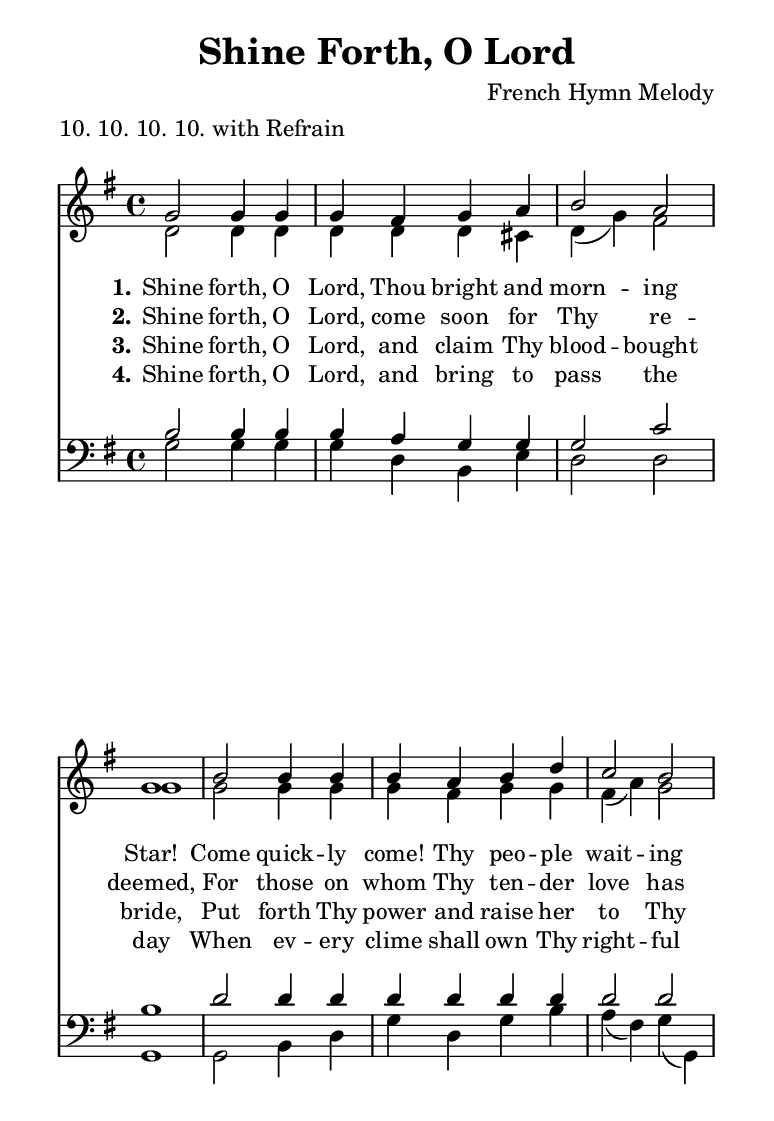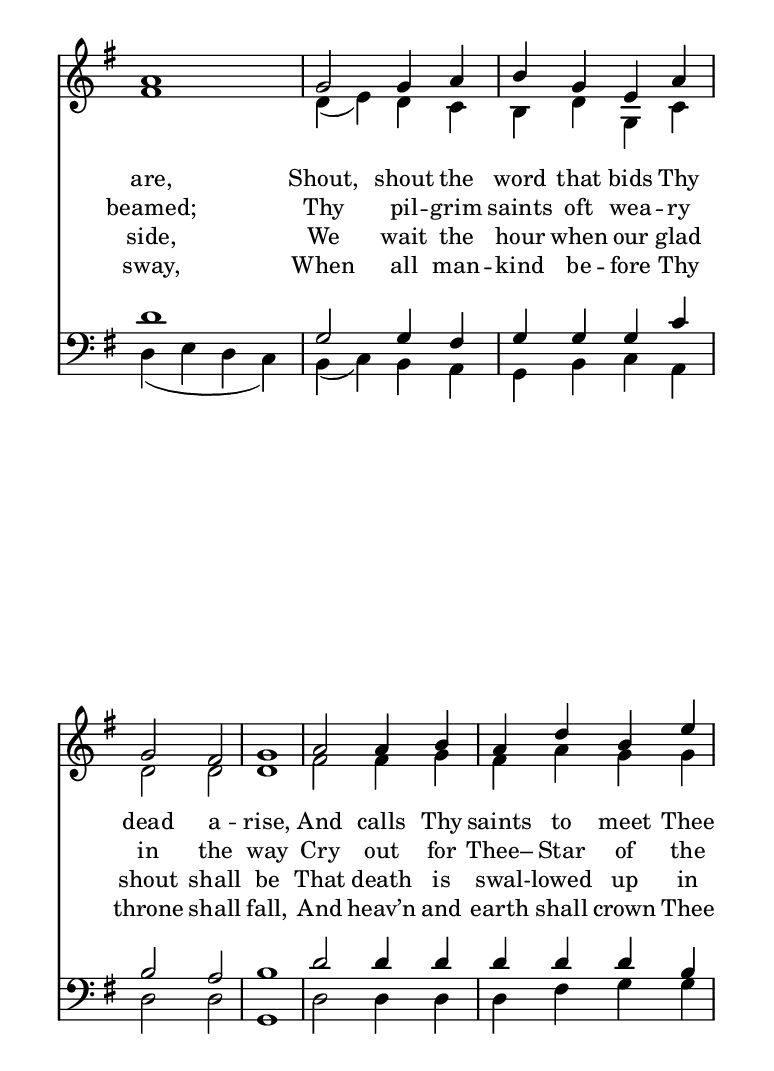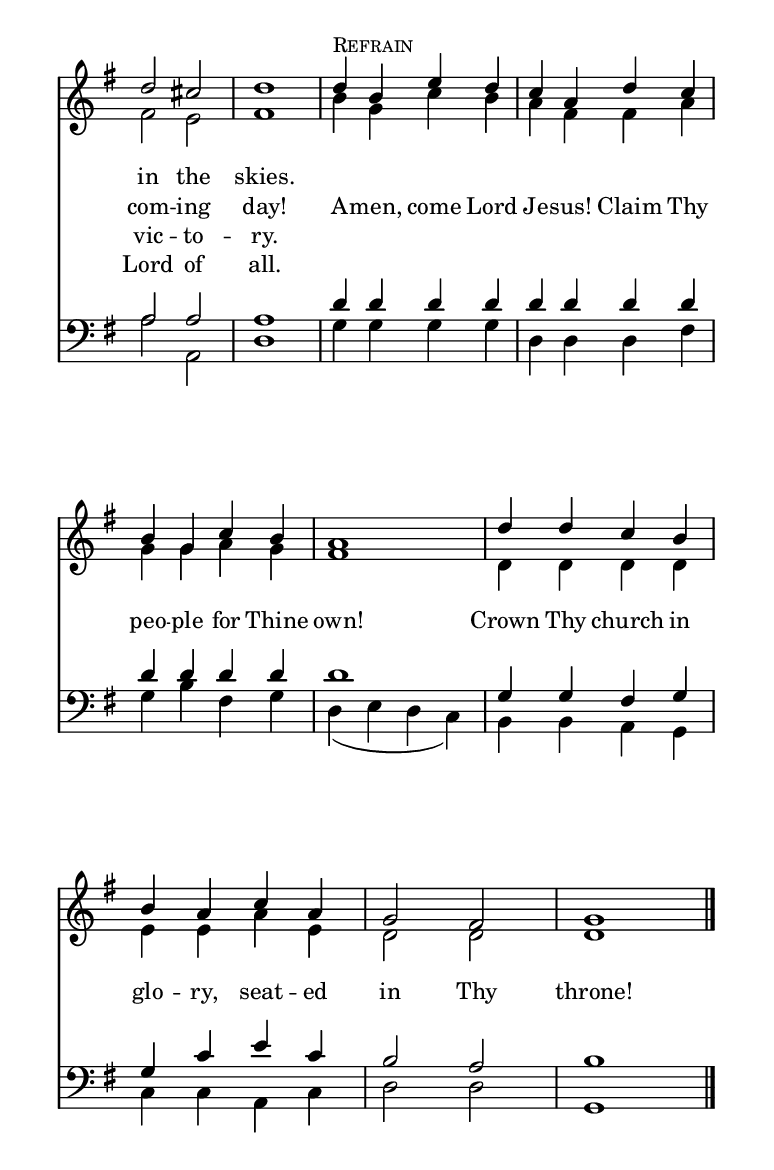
\include "common/global.ily"
\paper {
  \include "common/paper.ily"
}

\header{
  hymnnumber = "203"
  title = "Shine Forth, O Lord"
  tunename = "Viens, Seigneur"
  meter = "10. 10. 10. 10. with Refrain"
  poet = ""
  composer = "French Hymn Melody"
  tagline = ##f
}

global = {
  \include "common/overrides.ily"
  \override Staff.TimeSignature.style = #'()
  \time 4/4
  \override Score.MetronomeMark.transparent = ##t % hide all fermata changes too
  \tempo 4=120
  \key g \major
  \autoBeamOff
}

notesSoprano = {
\global
\relative c'' {

  g2 g4 g | g fis g a | b2 a | g1 |
  b2 b4 b | b a b d | c2 b | a1 |
  g2 g4 a | b g e a | g2 fis | g1 |
  a2 a4 b | a d b e | d2 cis | d1 |

  << s^\markup { \small \caps "Refrain" }
  { d4 b e d | c a d c | b g c b | a1 } >>
  d4 d c b | b a c a | g2 fis | g1 |

  \bar "|."

}
}

notesAlto = {
\global
\relative e' {

  d2 d4 d | d d d cis | d( g) fis2 | g1 |
  g2 g4 g | g fis g g | fis( a) g2 | fis1 |
  d4( e) d c | b d g, c | d2 d | d1 |
  fis2 fis4 g | fis4 a g g | fis2 e | fis1 |

  b4 g c b | a fis fis a | g g a g | fis1 |
  d4 d d d | e e a e | d2 d | d1 |

}
}

notesTenor = {
\global
\relative a {

  b2 b4 b | b a g g | g2 c | b1 |
  d2 d4 d | d d d d | d2 d | d1 |
  g,2 g4 fis | g g g c | b2 a | b1 |
  d2 d4 d | d d d b | a2 a | a1 |

  d4 d d d | d d d d | d d d d | d1 |
  g,4 g fis g | g c e c | b2 a | b1 |

}
}

notesBass = {
\global
\relative f {

  g2 g4 g | g d b e | d2 d | g,1 |
  g2 b4 d | g d g b | a( fis) g( g,) | d'4( e d c)
  b4( c) b a | g b c a | d2 d | g,1 |
  d'2 d4 d | d fis g g | a2 a, | d1 |

  g4 g g g | d d d fis | g b fis g | d( e d c)
  b4 b a g | c c a c | d2 d | g,1 |

}
}

Refrain = \lyricmode {

{ \eogbreak }

A -- men, come Lord Je -- sus! Claim Thy peo -- ple for Thine own!
Crown Thy church in glo -- ry, seat -- ed in Thy throne!

}

wordsA = \lyricmode {
\set stanza = "1."

Shine forth, O Lord, Thou bright and morn -- ing Star!
Come quick -- ly come! Thy peo -- ple wait -- ing are,
Shout, shout the word that bids Thy dead a -- rise,
And calls Thy saints to meet Thee in the skies.

}

wordsB = \lyricmode {
\set stanza = "2."

Shine forth, O Lord, come soon for Thy re -- deemed,
For those on whom Thy ten -- der love has beamed;
Thy pil -- grim saints oft wea -- ry in the way
Cry out for Thee– Star of the com -- ing day!

\Refrain

}

wordsC = \lyricmode {
\set stanza = "3."

Shine forth, O Lord, and claim Thy blood -- bought bride,
Put forth Thy power and raise her to Thy side,
We wait the hour when our glad shout shall be
That death is swal -- lowed up in vic -- to -- ry.

}

wordsD = \lyricmode {
\set stanza = "4."

Shine forth, O Lord, and bring to pass the day
When ev -- ery clime shall own Thy right -- ful sway,
When all man -- kind be -- fore Thy throne shall fall,
And heav’n and earth shall crown Thee Lord of all.

}

\score {
  \context ChoirStaff <<
    \context Staff = upper <<
      \set ChoirStaff.systemStartDelimiter = #'SystemStartBar
      \context Voice  = sopranos { \voiceOne << \notesSoprano >> }
      \context Voice  = altos { \voiceTwo << \notesAlto >> }
      \context Lyrics = one   \lyricsto sopranos \wordsA
      \context Lyrics = two   \lyricsto sopranos \wordsB
      \context Lyrics = three \lyricsto sopranos \wordsC
      \context Lyrics = four  \lyricsto sopranos \wordsD
    >>
    \context Staff = men <<
      \clef bass
      \context Voice  = tenors { \voiceOne << \notesTenor >> }
      \context Voice  = basses { \voiceTwo << \notesBass >> }
    >>
  >>
  \layout {
    \include "common/layout.ily"
  }
  \midi{
    \include "common/midi.ily"
  }
}

\version "2.18.2"  % necessary for upgrading to future LilyPond versions.

% vi:set et ts=2 sw=2 ai nocindent syntax=lilypond:
